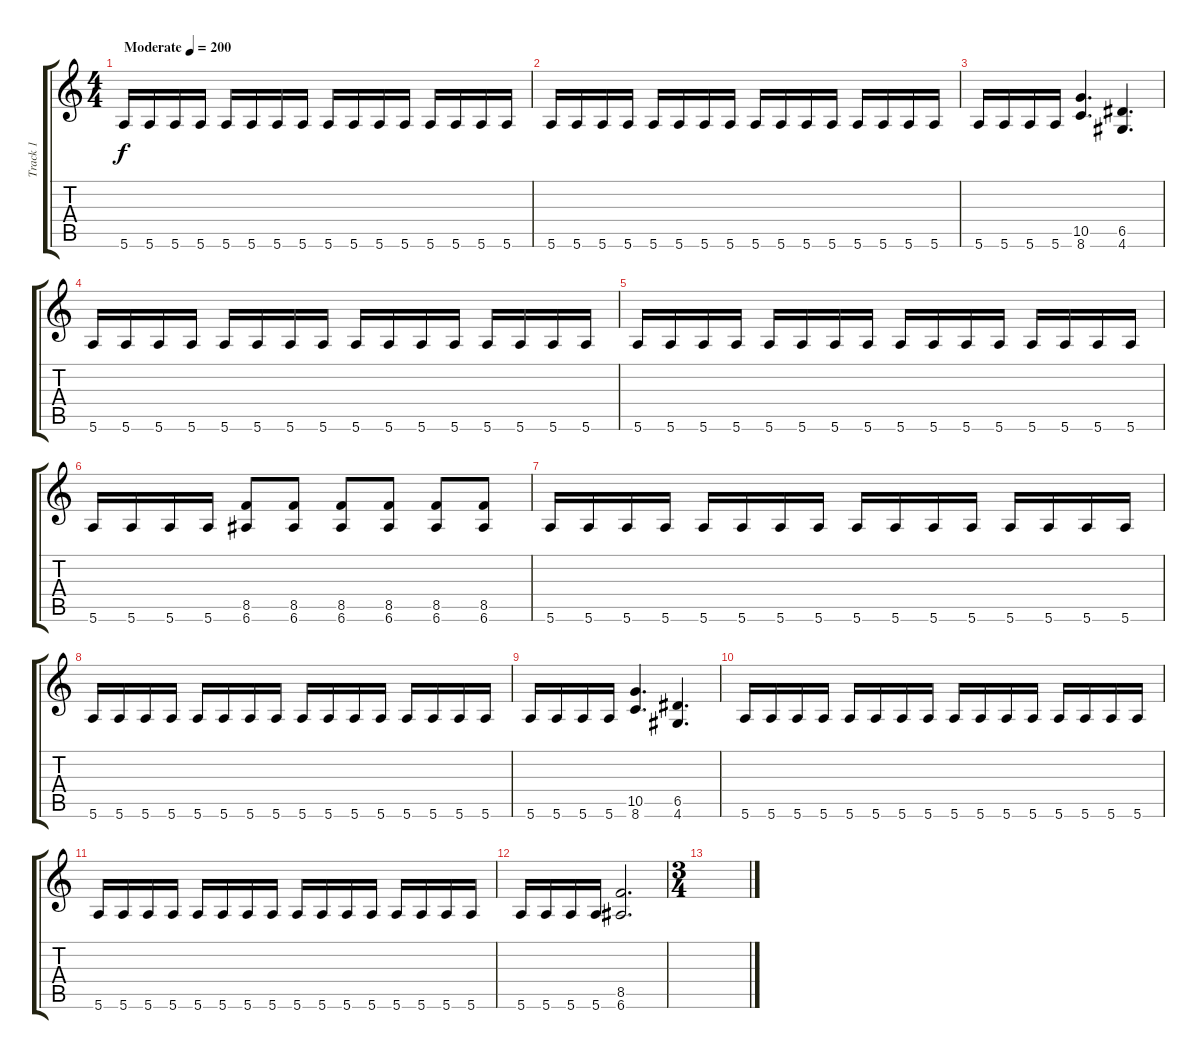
\track ("Track 1" "Track 1") {instrument distortionguitar}
\staff {score tabs}
\tuning (E4 B3 G3 D3 A2 E2) {hide}
\ts (4 4)
\tempo (200 "Moderate")
\clef g2
\ks c
5.6.16{dy f instrument distortionguitar} 5.6.16 5.6.16 5.6.16 5.6.16 5.6.16 5.6.16 5.6.16 5.6.16 5.6.16 5.6.16 5.6.16 5.6.16 5.6.16 5.6.16 5.6.16 |
5.6.16 5.6.16 5.6.16 5.6.16 5.6.16 5.6.16 5.6.16 5.6.16 5.6.16 5.6.16 5.6.16 5.6.16 5.6.16 5.6.16 5.6.16 5.6.16 |
5.6.16 5.6.16 5.6.16 5.6.16 (10.5 8.6).4{d} (6.5 4.6).4{d} |
5.6.16 5.6.16 5.6.16 5.6.16 5.6.16 5.6.16 5.6.16 5.6.16 5.6.16 5.6.16 5.6.16 5.6.16 5.6.16 5.6.16 5.6.16 5.6.16 |
5.6.16 5.6.16 5.6.16 5.6.16 5.6.16 5.6.16 5.6.16 5.6.16 5.6.16 5.6.16 5.6.16 5.6.16 5.6.16 5.6.16 5.6.16 5.6.16 |
5.6.16 5.6.16 5.6.16 5.6.16 (8.5 6.6).8 (8.5 6.6).8 (8.5 6.6).8 (8.5 6.6).8 (8.5 6.6).8 (8.5 6.6).8 |
5.6.16 5.6.16 5.6.16 5.6.16 5.6.16 5.6.16 5.6.16 5.6.16 5.6.16 5.6.16 5.6.16 5.6.16 5.6.16 5.6.16 5.6.16 5.6.16 |
5.6.16 5.6.16 5.6.16 5.6.16 5.6.16 5.6.16 5.6.16 5.6.16 5.6.16 5.6.16 5.6.16 5.6.16 5.6.16 5.6.16 5.6.16 5.6.16 |
5.6.16 5.6.16 5.6.16 5.6.16 (10.5 8.6).4{d} (6.5 4.6).4{d} |
5.6.16 5.6.16 5.6.16 5.6.16 5.6.16 5.6.16 5.6.16 5.6.16 5.6.16 5.6.16 5.6.16 5.6.16 5.6.16 5.6.16 5.6.16 5.6.16 |
5.6.16 5.6.16 5.6.16 5.6.16 5.6.16 5.6.16 5.6.16 5.6.16 5.6.16 5.6.16 5.6.16 5.6.16 5.6.16 5.6.16 5.6.16 5.6.16 |
5.6.16 5.6.16 5.6.16 5.6.16 (8.5 6.6).2{d} |
\ts (3 4)
